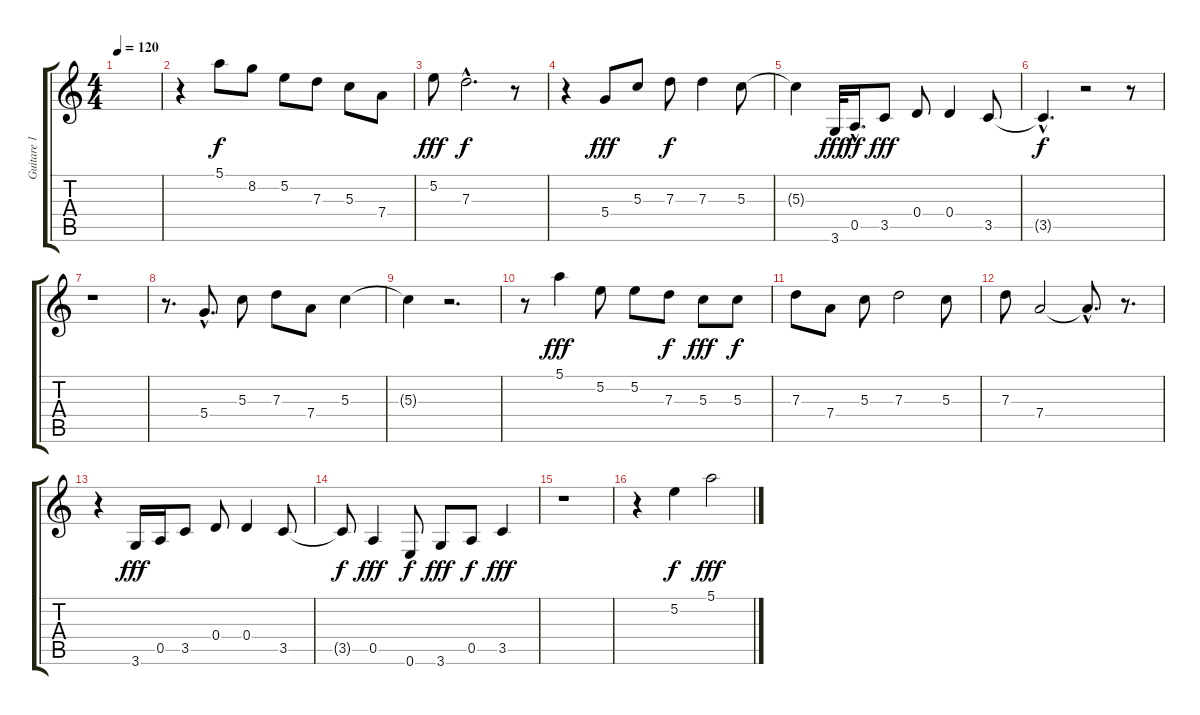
\track ("Guitare 1" "Guitare 1") {instrument overdrivenguitar}
\staff {score tabs}
\tuning (E4 B3 G3 D3 A2 E2) {hide}
\ts (4 4)
\tempo 120
\clef g2
\ks c
|
r.4 5.1.8 8.2.8{dy f} 5.2.8 7.3.8 5.3.8 7.4.8 |
5.2.8{dy fff} 7.3{hac}.2{d dy f} r.8 |
r.4 5.4.8{dy fff} 5.3.8 7.3.8{dy f} 7.3.4 5.3.8 |
5.3{t}.4 3.6.32{dy fff} 0.5{hac}.16{d dy ff} 3.5.8{dy fff} 0.4.8 0.4.4 3.5.8 |
3.5{hac t}.4{d dy f} r.2 r.8 |
r.1 |
r.8{d} 5.4{hac}.8{d} 5.3.8 7.3.8 7.4.8 5.3.4 |
5.3{t}.4 r.2{d} |
r.8 5.1.4{dy fff} 5.2.8 5.2.8 7.3.8{dy f} 5.3.8{dy fff} 5.3.8{dy f} |
7.3.8 7.4.8 5.3.8 7.3.2 5.3.8 |
7.3.8 7.4.2 7.4{hac t}.8{d} r.8{d} |
r.4 3.6.16{dy fff} 0.5.16 3.5.8 0.4.8 0.4.4 3.5.8 |
3.5{t}.8{dy f} 0.5.4{dy fff} 0.6.8{dy f} 3.6.8{dy fff} 0.5.8{dy f} 3.5.4{dy fff} |
r.1 |
r.4 5.2.4{dy f} 5.1.2{dy fff}
